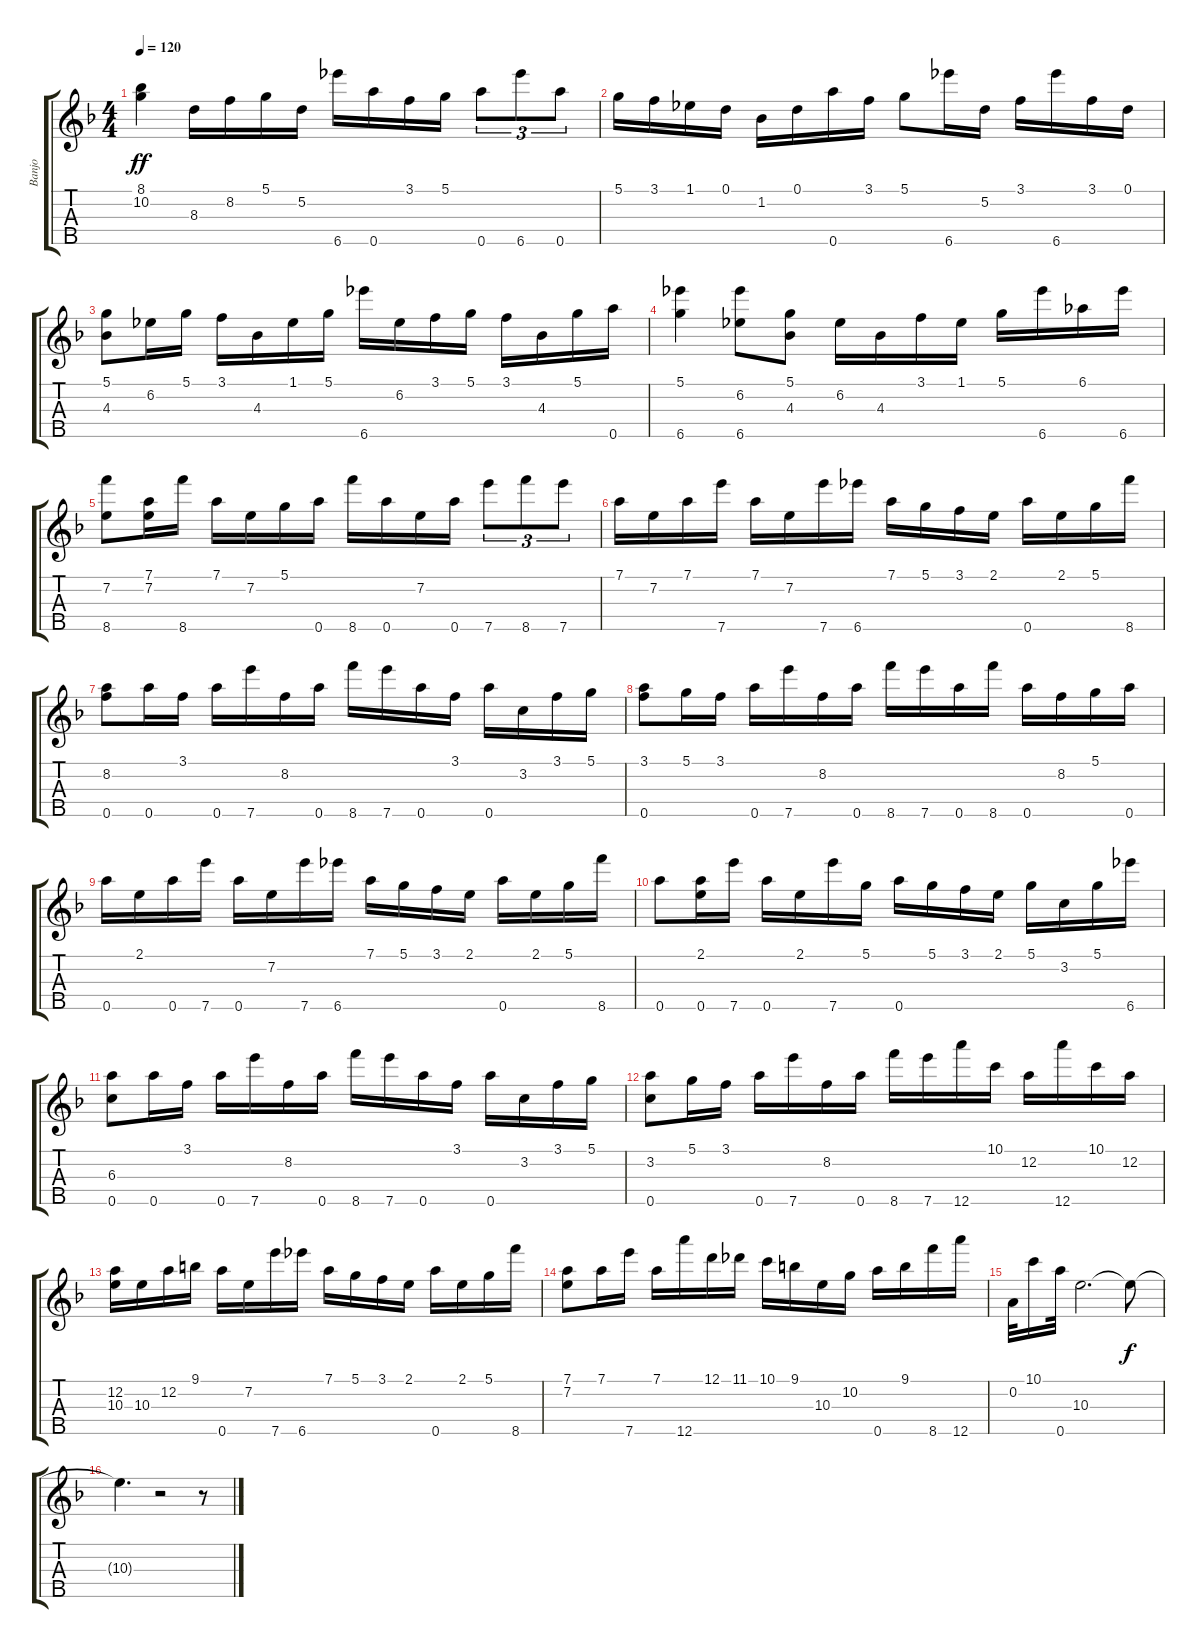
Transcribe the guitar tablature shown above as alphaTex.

\track ("Banjo" "Banjo") {instrument banjo}
\staff {score tabs}
\tuning (D4 A3 Gb3 D3 A4) {hide}
\displaytranspose 12
\ts (4 4)
\tempo 120
\clef g2
\ks dminor
(8.1 10.2).4{dy ff} 8.3.16 8.2.16 5.1.16 5.2.16 6.5.16 0.5.16 3.1.16 5.1.16 0.5.8{tu (3 2)} 6.5.8{tu (3 2)} 0.5.8{tu (3 2)} |
5.1.16 3.1.16 1.1.16 0.1.16 1.2.16 0.1.16 0.5.16 3.1.16 5.1.8 6.5.16 5.2.16 3.1.16 6.5.16 3.1.16 0.1.16 |
(5.1 4.3).8 6.2.16 5.1.16 3.1.16 4.3.16 1.1.16 5.1.16 6.5.16 6.2.16 3.1.16 5.1.16 3.1.16 4.3.16 5.1.16 0.5.16 |
(5.1 6.5).4 (6.2 6.5).8 (5.1 4.3).8 6.2.16 4.3.16 3.1.16 1.1.16 5.1.16 6.5.16 6.1.16 6.5.16 |
(7.2 8.5).8 (7.1 7.2).16 8.5.16 7.1.16 7.2.16 5.1.16 0.5.16 8.5.16 0.5.16 7.2.16 0.5.16 7.5.8{tu (3 2)} 8.5.8{tu (3 2)} 7.5.8{tu (3 2)} |
7.1.16 7.2.16 7.1.16 7.5.16 7.1.16 7.2.16 7.5.16 6.5.16 7.1.16 5.1.16 3.1.16 2.1.16 0.5.16 2.1.16 5.1.16 8.5.16 |
(8.2 0.5).8 0.5.16 3.1.16 0.5.16 7.5.16 8.2.16 0.5.16 8.5.16 7.5.16 0.5.16 3.1.16 0.5.16 3.2.16 3.1.16 5.1.16 |
(3.1 0.5).8 5.1.16 3.1.16 0.5.16 7.5.16 8.2.16 0.5.16 8.5.16 7.5.16 0.5.16 8.5.16 0.5.16 8.2.16 5.1.16 0.5.16 |
0.5.16 2.1.16 0.5.16 7.5.16 0.5.16 7.2.16 7.5.16 6.5.16 7.1.16 5.1.16 3.1.16 2.1.16 0.5.16 2.1.16 5.1.16 8.5.16 |
0.5.8 (2.1 0.5).16 7.5.16 0.5.16 2.1.16 7.5.16 5.1.16 0.5.16 5.1.16 3.1.16 2.1.16 5.1.16 3.2.16 5.1.16 6.5.16 |
(6.3 0.5).8 0.5.16 3.1.16 0.5.16 7.5.16 8.2.16 0.5.16 8.5.16 7.5.16 0.5.16 3.1.16 0.5.16 3.2.16 3.1.16 5.1.16 |
(3.2 0.5).8 5.1.16 3.1.16 0.5.16 7.5.16 8.2.16 0.5.16 8.5.16 7.5.16 12.5.16 10.1.16 12.2.16 12.5.16 10.1.16 12.2.16 |
(12.2 10.3).16 10.3.16 12.2.16 9.1.16 0.5.16 7.2.16 7.5.16 6.5.16 7.1.16 5.1.16 3.1.16 2.1.16 0.5.16 2.1.16 5.1.16 8.5.16 |
(7.1 7.2).8 7.1.16 7.5.16 7.1.16 12.5.16 12.1.16 11.1.16 10.1.16 9.1.16 10.3.16 10.2.16 0.5.16 9.1.16 8.5.16 12.5.16 |
0.2.32 10.1.16 0.5.32 10.3.2{d} 10.3{t}.8{dy f} |
10.3{t}.4{d} r.2 r.8
